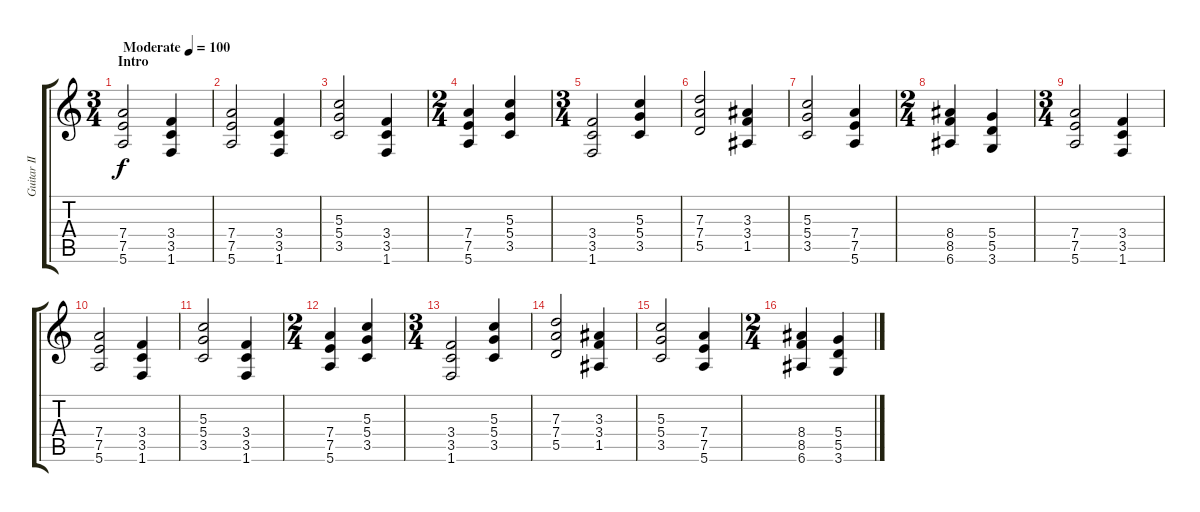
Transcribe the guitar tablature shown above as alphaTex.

\track ("Guitar II" "Guitar II") {instrument distortionguitar}
\staff {score tabs}
\tuning (E4 B3 G3 D3 A2 E2) {hide}
\ts (3 4)
\section ("" "Intro")
\tempo (100 "Moderate")
\clef g2
\ks c
(7.4 7.5 5.6).2{dy f instrument distortionguitar} (3.4 3.5 1.6).4 |
(7.4 7.5 5.6).2 (3.4 3.5 1.6).4 |
(5.3 5.4 3.5).2 (3.4 3.5 1.6).4 |
\ts (2 4)
(7.4 7.5 5.6).4 (5.3 5.4 3.5).4 |
\ts (3 4)
(3.4 3.5 1.6).2 (5.3 5.4 3.5).4 |
(7.3 7.4 5.5).2 (3.3 3.4 1.5).4 |
(5.3 5.4 3.5).2 (7.4 7.5 5.6).4 |
\ts (2 4)
(8.4 8.5 6.6).4 (5.4 5.5 3.6).4 |
\ts (3 4)
(7.4 7.5 5.6).2 (3.4 3.5 1.6).4 |
(7.4 7.5 5.6).2 (3.4 3.5 1.6).4 |
(5.3 5.4 3.5).2 (3.4 3.5 1.6).4 |
\ts (2 4)
(7.4 7.5 5.6).4 (5.3 5.4 3.5).4 |
\ts (3 4)
(3.4 3.5 1.6).2 (5.3 5.4 3.5).4 |
(7.3 7.4 5.5).2 (3.3 3.4 1.5).4 |
(5.3 5.4 3.5).2 (7.4 7.5 5.6).4 |
\ts (2 4)
(8.4 8.5 6.6).4 (5.4 5.5 3.6).4
